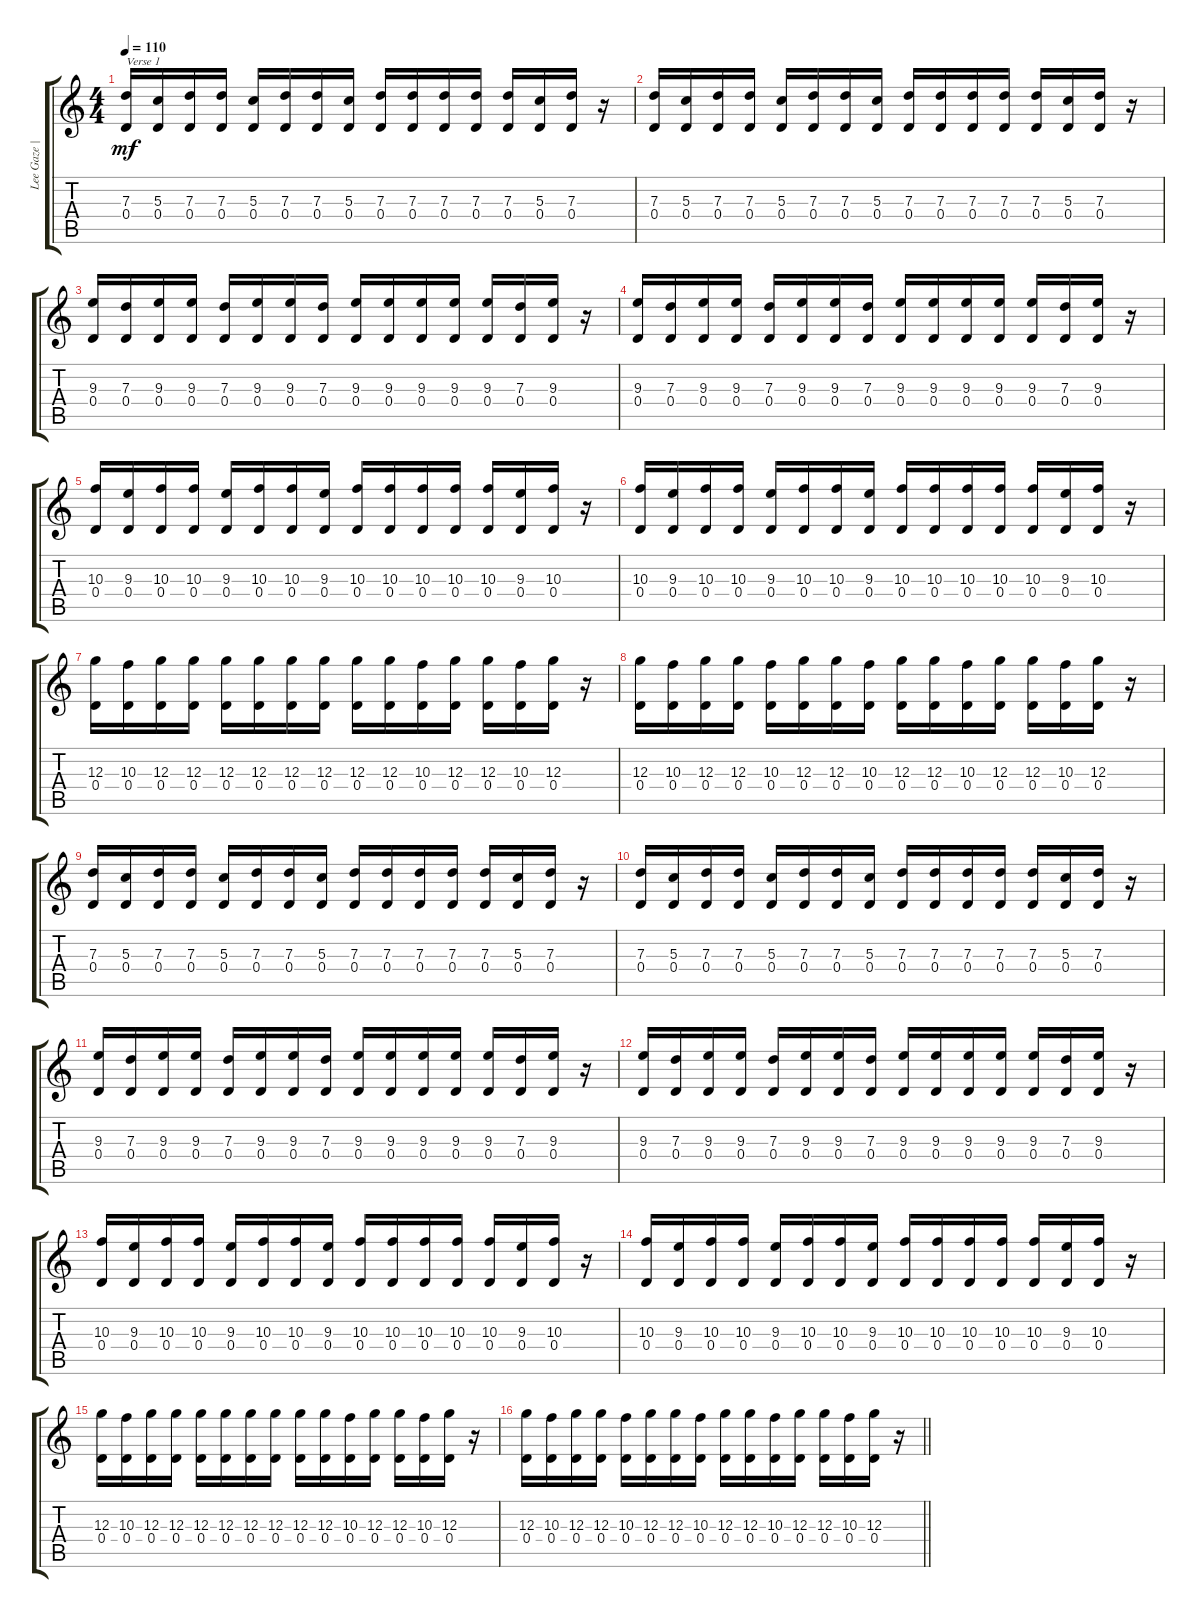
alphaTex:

\track ("Lee Gaze | Lead" "Lee Gaze |") {instrument distortionguitar}
\staff {score tabs}
\tuning (E4 B3 G3 D3 A2 D2) {hide}
\ts (4 4)
\tempo 110
\clef g2
\ks c
(7.3 0.4).16{txt "Verse 1" dy mf} (5.3 0.4).16 (7.3 0.4).16 (7.3 0.4).16 (5.3 0.4).16 (7.3 0.4).16 (7.3 0.4).16 (5.3 0.4).16 (7.3 0.4).16 (7.3 0.4).16 (7.3 0.4).16 (7.3 0.4).16 (7.3 0.4).16 (5.3 0.4).16 (7.3 0.4).16 r.16 |
(7.3 0.4).16 (5.3 0.4).16 (7.3 0.4).16 (7.3 0.4).16 (5.3 0.4).16 (7.3 0.4).16 (7.3 0.4).16 (5.3 0.4).16 (7.3 0.4).16 (7.3 0.4).16 (7.3 0.4).16 (7.3 0.4).16 (7.3 0.4).16 (5.3 0.4).16 (7.3 0.4).16 r.16 |
(9.3 0.4).16 (7.3 0.4).16 (9.3 0.4).16 (9.3 0.4).16 (7.3 0.4).16 (9.3 0.4).16 (9.3 0.4).16 (7.3 0.4).16 (9.3 0.4).16 (9.3 0.4).16 (9.3 0.4).16 (9.3 0.4).16 (9.3 0.4).16 (7.3 0.4).16 (9.3 0.4).16 r.16 |
(9.3 0.4).16 (7.3 0.4).16 (9.3 0.4).16 (9.3 0.4).16 (7.3 0.4).16 (9.3 0.4).16 (9.3 0.4).16 (7.3 0.4).16 (9.3 0.4).16 (9.3 0.4).16 (9.3 0.4).16 (9.3 0.4).16 (9.3 0.4).16 (7.3 0.4).16 (9.3 0.4).16 r.16 |
(10.3 0.4).16 (9.3 0.4).16 (10.3 0.4).16 (10.3 0.4).16 (9.3 0.4).16 (10.3 0.4).16 (10.3 0.4).16 (9.3 0.4).16 (10.3 0.4).16 (10.3 0.4).16 (10.3 0.4).16 (10.3 0.4).16 (10.3 0.4).16 (9.3 0.4).16 (10.3 0.4).16 r.16 |
(10.3 0.4).16 (9.3 0.4).16 (10.3 0.4).16 (10.3 0.4).16 (9.3 0.4).16 (10.3 0.4).16 (10.3 0.4).16 (9.3 0.4).16 (10.3 0.4).16 (10.3 0.4).16 (10.3 0.4).16 (10.3 0.4).16 (10.3 0.4).16 (9.3 0.4).16 (10.3 0.4).16 r.16 |
(12.3 0.4).16 (10.3 0.4).16 (12.3 0.4).16 (12.3 0.4).16 (12.3 0.4).16 (12.3 0.4).16 (12.3 0.4).16 (12.3 0.4).16 (12.3 0.4).16 (12.3 0.4).16 (10.3 0.4).16 (12.3 0.4).16 (12.3 0.4).16 (10.3 0.4).16 (12.3 0.4).16 r.16 |
(12.3 0.4).16 (10.3 0.4).16 (12.3 0.4).16 (12.3 0.4).16 (10.3 0.4).16 (12.3 0.4).16 (12.3 0.4).16 (10.3 0.4).16 (12.3 0.4).16 (12.3 0.4).16 (10.3 0.4).16 (12.3 0.4).16 (12.3 0.4).16 (10.3 0.4).16 (12.3 0.4).16 r.16 |
(7.3 0.4).16 (5.3 0.4).16 (7.3 0.4).16 (7.3 0.4).16 (5.3 0.4).16 (7.3 0.4).16 (7.3 0.4).16 (5.3 0.4).16 (7.3 0.4).16 (7.3 0.4).16 (7.3 0.4).16 (7.3 0.4).16 (7.3 0.4).16 (5.3 0.4).16 (7.3 0.4).16 r.16 |
(7.3 0.4).16 (5.3 0.4).16 (7.3 0.4).16 (7.3 0.4).16 (5.3 0.4).16 (7.3 0.4).16 (7.3 0.4).16 (5.3 0.4).16 (7.3 0.4).16 (7.3 0.4).16 (7.3 0.4).16 (7.3 0.4).16 (7.3 0.4).16 (5.3 0.4).16 (7.3 0.4).16 r.16 |
(9.3 0.4).16 (7.3 0.4).16 (9.3 0.4).16 (9.3 0.4).16 (7.3 0.4).16 (9.3 0.4).16 (9.3 0.4).16 (7.3 0.4).16 (9.3 0.4).16 (9.3 0.4).16 (9.3 0.4).16 (9.3 0.4).16 (9.3 0.4).16 (7.3 0.4).16 (9.3 0.4).16 r.16 |
(9.3 0.4).16 (7.3 0.4).16 (9.3 0.4).16 (9.3 0.4).16 (7.3 0.4).16 (9.3 0.4).16 (9.3 0.4).16 (7.3 0.4).16 (9.3 0.4).16 (9.3 0.4).16 (9.3 0.4).16 (9.3 0.4).16 (9.3 0.4).16 (7.3 0.4).16 (9.3 0.4).16 r.16 |
(10.3 0.4).16 (9.3 0.4).16 (10.3 0.4).16 (10.3 0.4).16 (9.3 0.4).16 (10.3 0.4).16 (10.3 0.4).16 (9.3 0.4).16 (10.3 0.4).16 (10.3 0.4).16 (10.3 0.4).16 (10.3 0.4).16 (10.3 0.4).16 (9.3 0.4).16 (10.3 0.4).16 r.16 |
(10.3 0.4).16 (9.3 0.4).16 (10.3 0.4).16 (10.3 0.4).16 (9.3 0.4).16 (10.3 0.4).16 (10.3 0.4).16 (9.3 0.4).16 (10.3 0.4).16 (10.3 0.4).16 (10.3 0.4).16 (10.3 0.4).16 (10.3 0.4).16 (9.3 0.4).16 (10.3 0.4).16 r.16 |
(12.3 0.4).16 (10.3 0.4).16 (12.3 0.4).16 (12.3 0.4).16 (12.3 0.4).16 (12.3 0.4).16 (12.3 0.4).16 (12.3 0.4).16 (12.3 0.4).16 (12.3 0.4).16 (10.3 0.4).16 (12.3 0.4).16 (12.3 0.4).16 (10.3 0.4).16 (12.3 0.4).16 r.16 |
\barLineRight lightlight
(12.3 0.4).16 (10.3 0.4).16 (12.3 0.4).16 (12.3 0.4).16 (10.3 0.4).16 (12.3 0.4).16 (12.3 0.4).16 (10.3 0.4).16 (12.3 0.4).16 (12.3 0.4).16 (10.3 0.4).16 (12.3 0.4).16 (12.3 0.4).16 (10.3 0.4).16 (12.3 0.4).16 r.16
